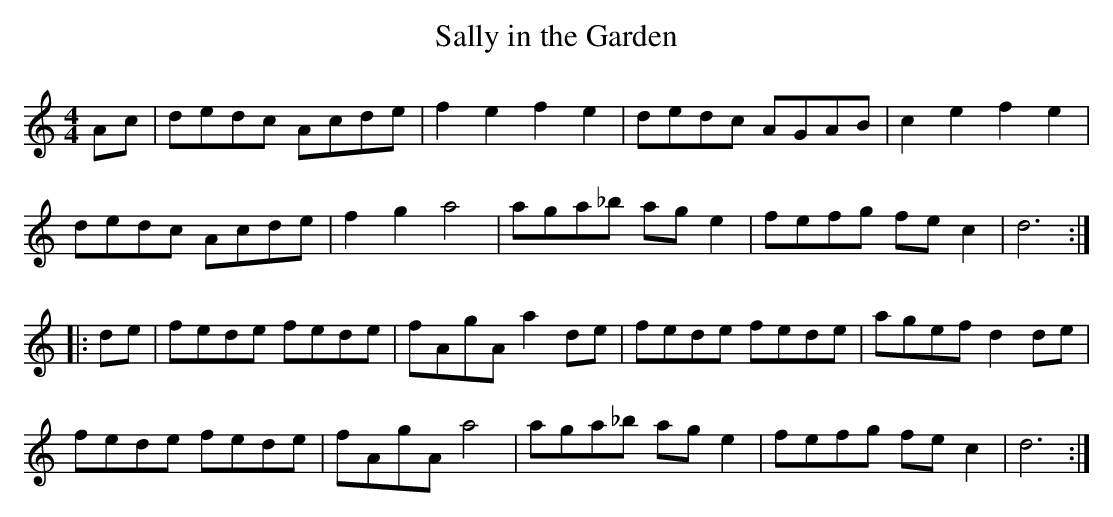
X:1
T:Sally in the Garden
M:4/4
L:1/8
K:Am
Ac|dedc Acde|f2e2 f2e2|dedc AGAB|c2e2 f2e2|
dedc Acde|f2g2 a4|aga_b age2|fefg fec2|d6:|
|:de|fede fede|fAgA a2 de|fede fede|agef d2 de|
fede fede|fAgA a4|aga_b age2|fefg fec2|d6:|
